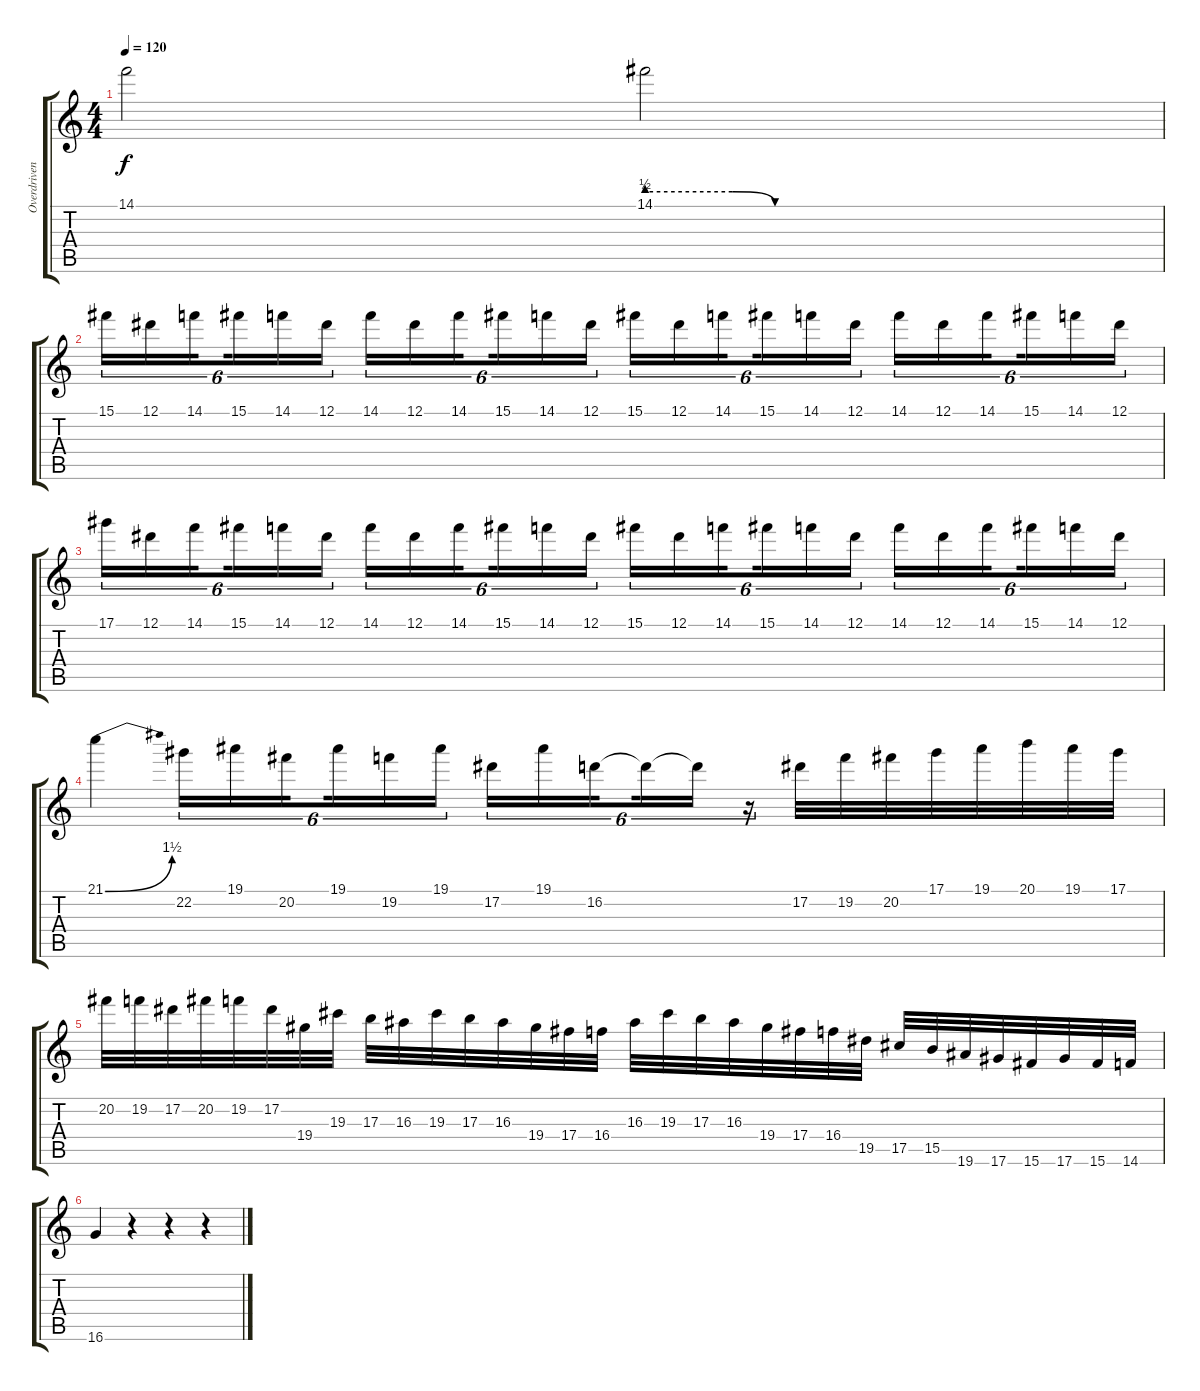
\track ("Overdriven Guitar2 (Solo)" "Overdriven") {instrument overdrivenguitar}
\staff {score tabs}
\tuning (Eb4 Bb3 Gb3 Db3 Ab2 Eb2) {hide}
\ts (4 4)
\tempo 120
\clef g2
\ks c
14.1{t}.2{dy f volume 16 balance 8} 14.1{be (custom 0 2 10 2 15 0 20 0 40 0 60 0)}.2 |
15.1.16{tu (6 4) volume 16 balance 8} 12.1.16{tu (6 4)} 14.1.16{tu (6 4) beam splitsecondary} 15.1.16{tu (6 4)} 14.1.16{tu (6 4)} 12.1.16{tu (6 4)} 14.1.16{tu (6 4)} 12.1.16{tu (6 4)} 14.1.16{tu (6 4) beam splitsecondary} 15.1.16{tu (6 4)} 14.1.16{tu (6 4)} 12.1.16{tu (6 4)} 15.1.16{tu (6 4)} 12.1.16{tu (6 4)} 14.1.16{tu (6 4) beam splitsecondary} 15.1.16{tu (6 4)} 14.1.16{tu (6 4)} 12.1.16{tu (6 4)} 14.1.16{tu (6 4)} 12.1.16{tu (6 4)} 14.1.16{tu (6 4) beam splitsecondary} 15.1.16{tu (6 4)} 14.1.16{tu (6 4)} 12.1.16{tu (6 4)} |
17.1.16{tu (6 4) volume 16 balance 8} 12.1.16{tu (6 4)} 14.1.16{tu (6 4) beam splitsecondary} 15.1.16{tu (6 4)} 14.1.16{tu (6 4)} 12.1.16{tu (6 4)} 14.1.16{tu (6 4)} 12.1.16{tu (6 4)} 14.1.16{tu (6 4) beam splitsecondary} 15.1.16{tu (6 4)} 14.1.16{tu (6 4)} 12.1.16{tu (6 4)} 15.1.16{tu (6 4)} 12.1.16{tu (6 4)} 14.1.16{tu (6 4) beam splitsecondary} 15.1.16{tu (6 4)} 14.1.16{tu (6 4)} 12.1.16{tu (6 4)} 14.1.16{tu (6 4)} 12.1.16{tu (6 4)} 14.1.16{tu (6 4) beam splitsecondary} 15.1.16{tu (6 4)} 14.1.16{tu (6 4)} 12.1.16{tu (6 4)} |
21.1{be (bend 0 0 60 6)}.4{volume 16 balance 8} 22.2.16{tu (6 4)} 19.1.16{tu (6 4)} 20.2.16{tu (6 4) beam splitsecondary} 19.1.16{tu (6 4)} 19.2.16{tu (6 4)} 19.1.16{tu (6 4)} 17.2.16{tu (6 4)} 19.1.16{tu (6 4)} 16.2.16{tu (6 4) beam splitsecondary} 16.2{t}.16{tu (6 4)} 16.2{t}.16{tu (6 4)} r.16{tu (6 4)} 17.2.32 19.2.32 20.2.32 17.1.32 19.1.32 20.1.32 19.1.32 17.1.32 |
20.2.32{volume 16 balance 8} 19.2.32 17.2.32 20.2.32 19.2.32 17.2.32 19.4.32 19.3.32 17.3.32 16.3.32 19.3.32 17.3.32 16.3.32 19.4.32 17.4.32 16.4.32 16.3.32 19.3.32 17.3.32 16.3.32 19.4.32 17.4.32 16.4.32 19.5.32 17.5.32 15.5.32 19.6.32 17.6.32 15.6.32 17.6.32 15.6.32 14.6.32 |
16.6.4{volume 16 balance 8} r.4 r.4 r.4
